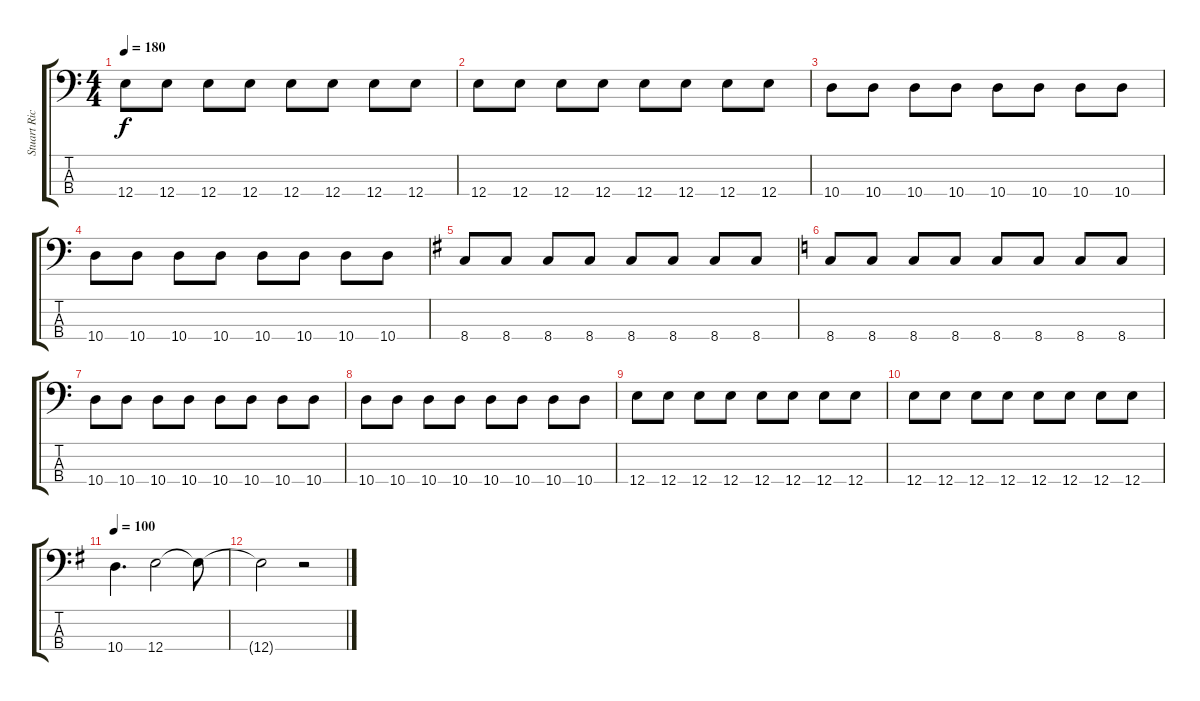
\track ("Stuart Richardson (Bass)" "Stuart Ric") {instrument electricbassfinger}
\staff {score tabs}
\tuning (G2 D2 A1 E1) {hide}
\ts (4 4)
\tempo 180
\clef f4
\ks c
12.4.8{dy f} 12.4.8 12.4.8 12.4.8 12.4.8 12.4.8 12.4.8 12.4.8 |
12.4.8 12.4.8 12.4.8 12.4.8 12.4.8 12.4.8 12.4.8 12.4.8 |
10.4.8 10.4.8 10.4.8 10.4.8 10.4.8 10.4.8 10.4.8 10.4.8 |
10.4.8 10.4.8 10.4.8 10.4.8 10.4.8 10.4.8 10.4.8 10.4.8 |
\ks g
8.4.8 8.4.8 8.4.8 8.4.8 8.4.8 8.4.8 8.4.8 8.4.8 |
\ks c
8.4.8 8.4.8 8.4.8 8.4.8 8.4.8 8.4.8 8.4.8 8.4.8 |
10.4.8 10.4.8 10.4.8 10.4.8 10.4.8 10.4.8 10.4.8 10.4.8 |
10.4.8 10.4.8 10.4.8 10.4.8 10.4.8 10.4.8 10.4.8 10.4.8 |
12.4.8 12.4.8 12.4.8 12.4.8 12.4.8 12.4.8 12.4.8 12.4.8 |
12.4.8 12.4.8 12.4.8 12.4.8 12.4.8 12.4.8 12.4.8 12.4.8 |
\tempo 100
\ks g
10.4.4{d} 12.4.2 12.4{t}.8 |
12.4{t}.2 r.2
